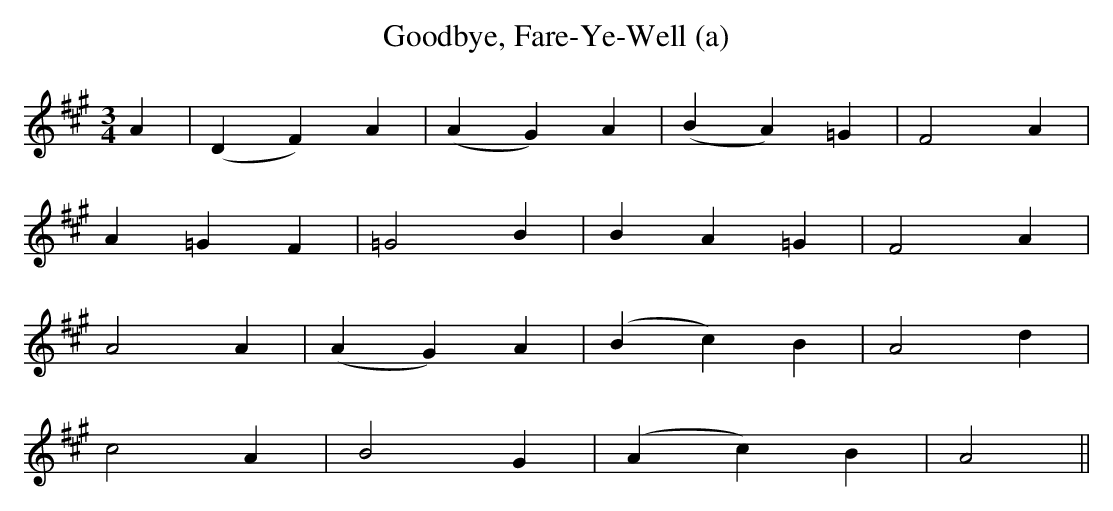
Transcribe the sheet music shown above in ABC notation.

X:1
T:Goodbye, Fare-Ye-Well (a)
M:3/4
L:1/4
K:A
A|\
(DF)A|(AG)A|(BA)=G|F2 A|
A=G F|=G2 B| BA =G|F2 A|
A2  A|(AG)A|(Bc) B|A2 d|
c2  A|B2  G|(Ac) B|A2 ||
